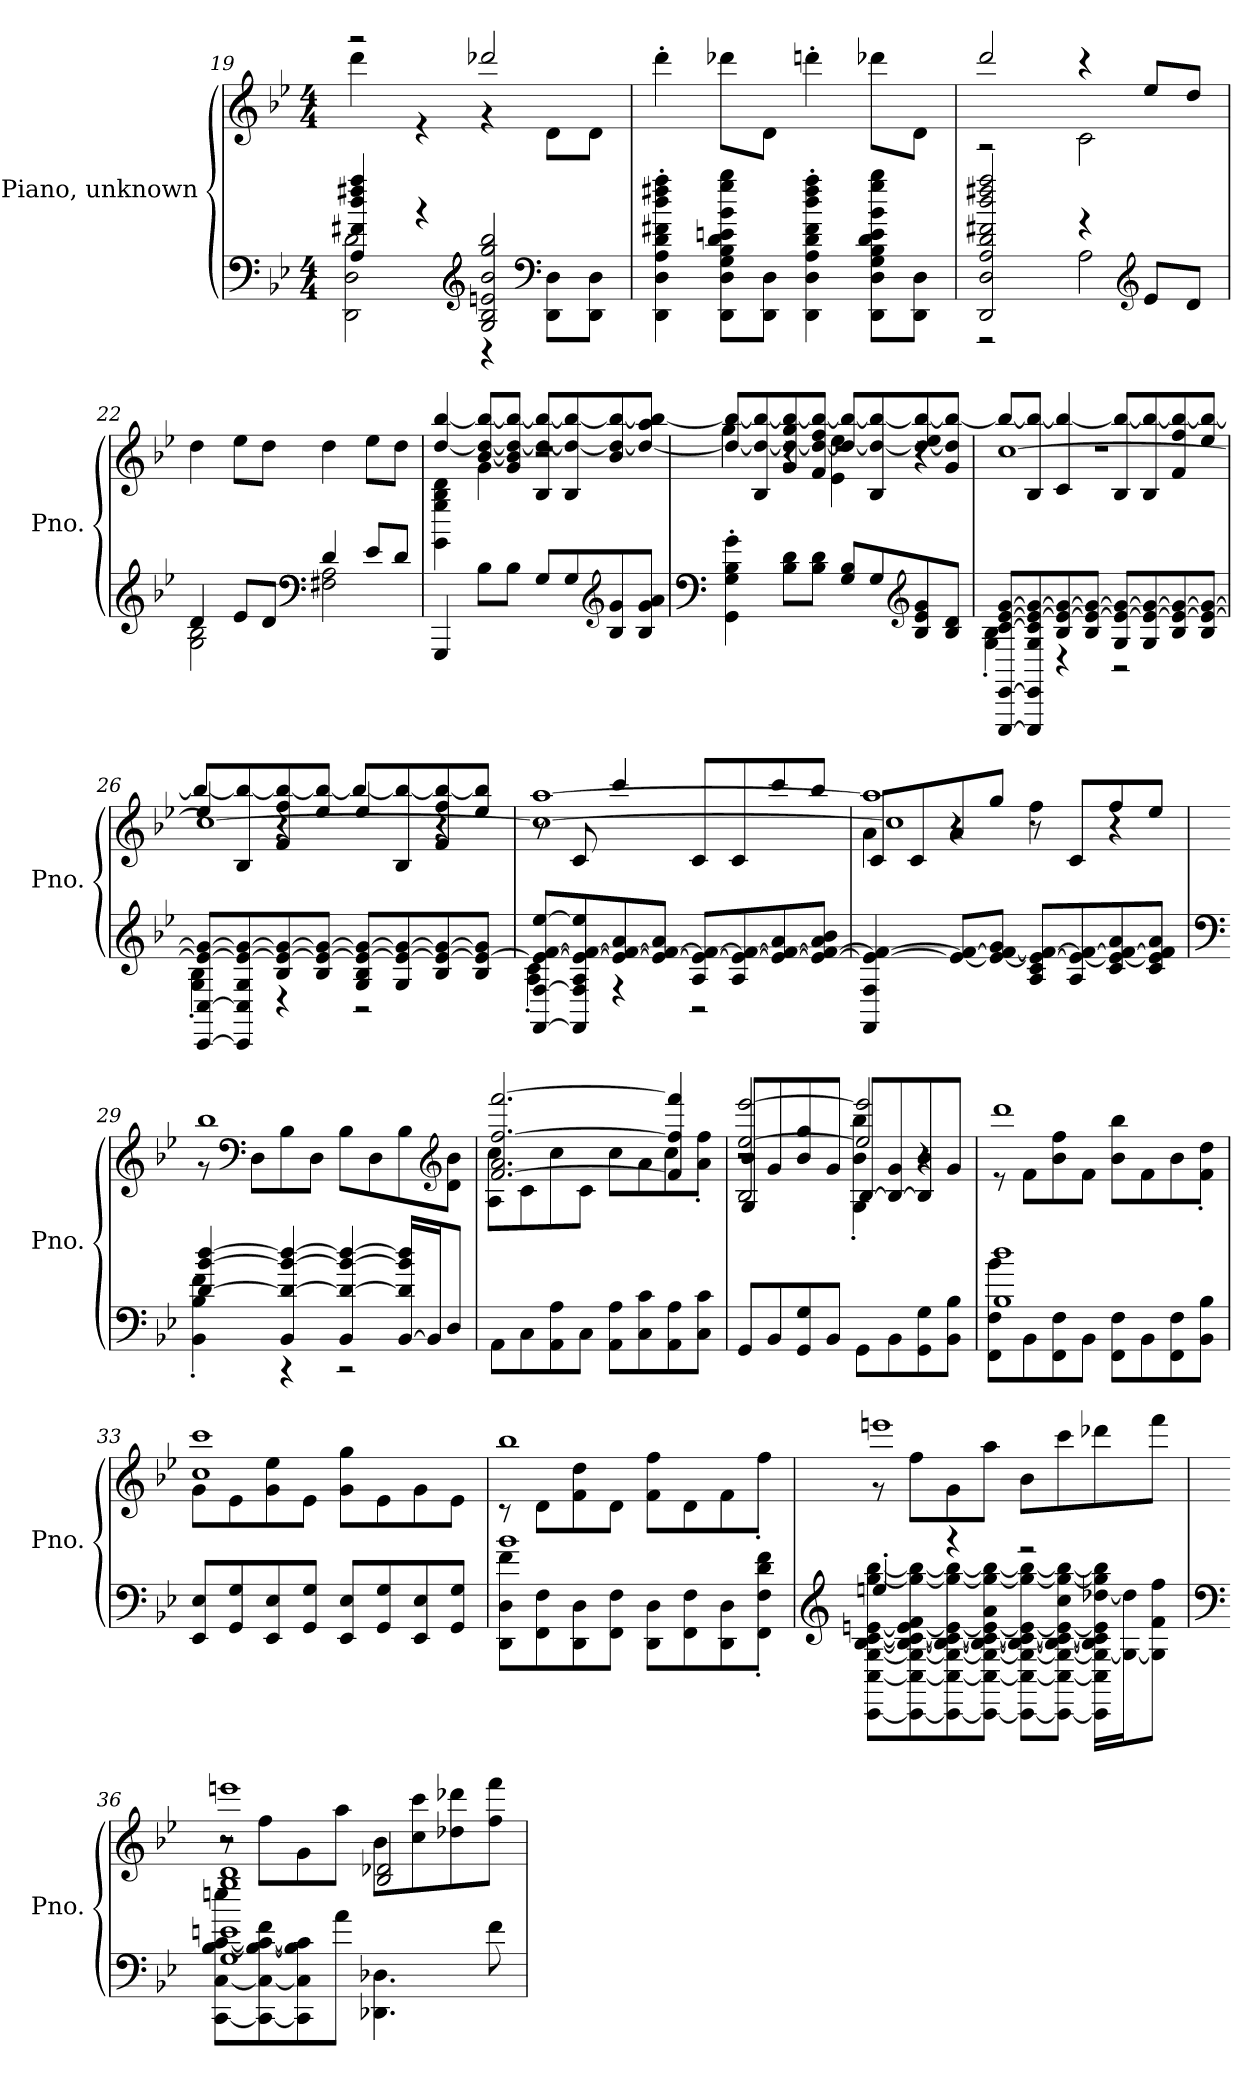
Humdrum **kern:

**kern	**kern
*part1	*part1
*staff2	*staff1
*I"Piano, unknown	*
*I'Pno.	*
*clefF4	*clefG2
*k[b-e-]	*k[b-e-]
*M4/4	*M4/4
=19	=19
*^	*^
4A/ 4f#X/ 4dd/ 4ff#X/ 4aa/	2DD\ 2D\ 2d\	2r	4ddd\
4r	.	.	4r
*clefG2	*	*	*
2G/ 2B-/ 2en/ 2b-/ 2gg/ 2bb-/	4r	2ddd-X/	4r
*clefF4	*	*	*
.	8DD\ 8D\L	.	8d\L
.	8DD\ 8D\J	.	8d\J
*v	*v	*	*
*	*v	*v
=20	=20
4DD\' 4D\' 4A\' 4d\' 4f#X\' 4dd\' 4ff#X\' 4aa\'	4ddd'\
8DD\ 8D\ 8G\ 8B-\ 8d\ 8en\ 8b-\ 8gg\ 8bb-\L	8ddd-X\L
8DD\ 8D\J	8d\J
4DD\' 4D\' 4A\' 4d\' 4f#\' 4dd\' 4ff#\' 4aa\'	4dddn'\
8DD\ 8D\ 8G\ 8B-\ 8d\ 8e\ 8b-\ 8gg\ 8bb-\L	8ddd-X\L
8DD\ 8D\J	8d\J
=21	=21
*^	*^
2DD/ 2D/ 2A/ 2d/ 2f#X/ 2dd/ 2ff#X/ 2aa/	2r	2ddd/	2r
4r	2A\	4r	2c\
*clefG2	*	*	*
8e-/L	.	8ee-/L	.
8d/J	.	8dd/J	.
*	*	*v	*v
!!LO:PB:g=z
=22	=22	=22
4d/	2G\ 2B-\	4dd\
8e-/L	.	8ee-\L
8d/J	.	8dd\J
*clefF4	*	*
4d/	2F#X\ 2A\	4dd\
8e-/L	.	8ee-\L
8d/J	.	8dd\J
*v	*v	*
=23	=23
*	*^
*	*	*^
4GGG/	1r	[4dd/ [4bb-/	4GG\ 4G\ 4B-\ 4d\
8B-\L	.	[8b-/ 8dd/_ 8bb-/_L	4g'\
8B-\J	.	8g/ 8b-/] 8dd/_ 8bb-/_J	.
8G/L	.	8B-/ 8dd/_ 8bb-/_L	2r
8G/	.	8B-/ 8dd/_ 8bb-/_	.
*clefG2	*	*	*
8B-/ 8g/	.	8b-/ 8dd/_ 8bb-/_	.
8B-/ 8g/ 8a/J	.	8dd/_ 8aa/ 8bb-/_J	.
=24	=24	=24	=24
*clefF4	*	*	*
4GG\' 4G\' 4B-\' 4g\'	1r	8dd/_ 8bb-/_L	4gg\
.	.	8B-/ 8dd/_ 8bb-/_	.
8B-\ 8d\L	.	8g/ 8dd/_ 8gg/ 8bb-/_	4r
8B-\ 8d\J	.	8f/ 8dd/_ 8ff/ 8bb-/_J	.
8G/ 8B-/L	.	8dd/_ 8bb-/_L	4e-\ 4ee-\
8G/	.	8B-/ 8dd/_ 8bb-/_	.
*clefG2	*	*	*
8B-/ 8e-/ 8g/	.	8dd/_ 8ee-/ 8bb-/_	4r
8B-/ 8d/J	.	8g/ 8dd/] 8bb-/_J	.
!!LO:LB:g=z	!!	!!
=25	=25	=25	=25
*^	*	*	*
[8EEE-/ [8EE-/ [8c/ [8e-/ [8g/L	4G\' 4B-\'	1r	8bb-/L_	[1cc
8EEE-/] 8EE-/] 8G/ 8c/] 8e-/_ 8g/_	.	.	8B-/ 8bb-/_J	.
8B-/ 8e-/_ 8g/_	4r	.	4c/ 4bb-/_	.
8B-/ 8e-/_ 8g/_J	.	.	.	.
8G/ 8e-/_ 8g/_L	2r	.	8B-/ 8bb-/_L	.
8G/ 8e-/_ 8g/_	.	.	8B-/ 8bb-/_	.
8B-/ 8e-/_ 8g/_	.	.	8f/ 8ff/ 8bb-/_	.
8B-/ 8e-/_ 8g/_J	.	.	8ee-/ 8bb-/_J	.
=26	=26	=26	=26	=26
[8CC/ [8C/ 8e-/_ 8g/_L	4G\' 4B-\'	4ee-/	8bb-/L_	1cc_
8CC/] 8C/] 8G/ 8e-/_ 8g/_	.	.	8B-/ 8bb-/_	.
8B-/ 8e-/_ 8g/_	4r	4r	8f/ 8ff/ 8bb-/_	.
8B-/ 8e-/_ 8g/_J	.	.	8ee-/ 8bb-/_J	.
8G/ 8B-/ 8e-/_ 8g/_L	2r	4ee-/	8bb-/L_	.
8G/ 8e-/_ 8g/_	.	.	8B-/ 8bb-/_	.
8B-/ 8e-/_ 8g/_	.	4r	8f/ 8ff/ 8bb-/_	.
8B-/ 8e-/_ 8g/]J	.	.	8ee-/ 8bb-/]J	.
=27	=27	=27	=27	=27
[8FF/ [8F/ 8e-/_ [8f/ [8ee-/L	4A\' 4c\'	[1aa	8r	1cc_
8FF/] 8F/] 8A/ 8e-/_ 8f/_ 8ee-/]	.	.	8c/	.
8e-/_ 8f/_ 8a/	4r	.	4ccc/	.
8e-/_ 8f/_ 8a/J	.	.	.	.
8A/ 8e-/_ 8f/_L	2r	.	8c/L	.
8A/ 8e-/_ 8f/_	.	.	8c/	.
8e-/_ 8f/_ 8a/	.	.	8ccc/	.
8e-/_ 8f/_ 8a/ 8b-/J	.	.	8bb-/J	.
*v	*v	*	*	*
!!LO:LB:g=z
=28	=28	=28	=28
*	*	*	*^
4FF/ 4F/ 4e-/_ 4f/_	1aa]	4a\	8c/L	1cc]
.	.	.	8c/	.
8e-/_ 8f/_L	.	4r	8a/	.
8e-/_ 8f/_ 8g/J	.	.	8gg/J	.
8A/ 8c/ 8e-/_ 8f/_L	.	4ff\	8r	.
8A/ 8e-/_ 8f/_	.	.	8c/L	.
8c/ 8e-/_ 8f/_ 8a/	.	4r	8ff/	.
8c/ 8e-/] 8f/] 8a/J	.	.	8ee-/J	.
*	*v	*v	*v	*v
=29	=29
*clefF4	*
*^	*^
[4d/ [4b-/ [4dd/	4BB-\' 4B-\' 4f\'	1bb-	8r
*	*	*clefF4	*
.	.	.	8D\L
4BB-/ 4d/_ 4b-/_ 4dd/_	4r	.	8B-\
.	.	.	8D\J
4BB-/ 4d/_ 4b-/_ 4dd/_	2r	.	8B-\L
.	.	.	8D\
[16BB-/ 16d/] 16b-/] 16dd/]LL	.	.	8B-\
16BB-/J]	.	.	.
*	*	*clefG2	*
8D/J	.	.	8d\ 8b-\J
*v	*v	*	*
=30	=30	=30
8AA\L	[2.f/ 2.a/ [2.ff/ [2.fff/	8A\ 8cc\L
8C\	.	8c\
8AA\ 8A\	.	8cc\
8C\J	.	8c\J
8AA\ 8A\L	.	8cc\L
8C\ 8c\	.	8a\
8AA\ 8A\	4f/] 4ff/] 4fff/]	8cc\
8C\ 8c\J	.	8a\' 8ff\'J
!!LO:LB:g=z
=31	=31	=31
*	*	*^
8GG/L	2B-/ [2ee-/ [2eee-/	2r	8G/ 8b-/L
8BB-/	.	.	8g/
8GG/ 8G/	.	.	8b-/ 8gg/
8BB-/J	.	.	8g/J
8GG\L	2ee-/] 2eee-/]	4G\' 4b-\' 4bb-\'	[8B-/L
8BB-\	.	.	8B-/_ 8g/
8GG\ 8G\	.	4r	8B-/] 8b-/
8BB-\ 8B-\J	.	.	8g/J
*	*	*v	*v
=32	=32	=32
*^	*	*
1B- 1dd	8FF\ 8F\ 8b-\L	1ddd	8r
.	8BB-\	.	8f\L
.	8FF\ 8F\	.	8b-\ 8ff\
.	8BB-\J	.	8f\J
.	8FF\ 8F\L	.	8b-\ 8bb-\L
.	8BB-\	.	8f\
.	8FF\ 8F\	.	8b-\
.	8BB-\ 8B-\J	.	8f\' 8dd\'J
*v	*v	*	*
=33	=33	=33
8EE-/ 8E-/L	1cc 1ccc	8g\L
8GG/ 8G/	.	8e-\
8EE-/ 8E-/	.	8g\ 8ee-\
8GG/ 8G/J	.	8e-\J
8EE-/ 8E-/L	.	8g\ 8gg\L
8GG/ 8G/	.	8e-\
8EE-/ 8E-/	.	8g\
8GG/ 8G/J	.	8e-\J
=34	=34	=34
*^	*	*
1b-	8DD\ 8D\ 8f\L	1bb-	8r
.	8FF\ 8F\	.	8d\L
.	8DD\ 8D\	.	8f\ 8dd\
.	8FF\ 8F\J	.	8d\J
.	8DD\ 8D\L	.	8f\ 8ff\L
.	8FF\ 8F\	.	8d\
.	8DD\ 8D\	.	8f\
.	8FF\' 8F\' 8d\' 8f\'J	.	8ff'\J
!!LO:LB:g=z	!!
=35	=35	=35	=35
*clefG2	*	*	*
4een'/	[8CC\ [8C\ [8G\ [8B-\ [8c\ [8en\ [8gg\ [8bb-\L	1eeen	8r
.	8CC\_ 8C\_ 8G\_ 8B-\_ 8c\_ 8e\_ 8f\ 8gg\_ 8bb-\_	.	8ff\L
4r	8CC\_ 8C\_ 8G\_ 8B-\_ 8c\_ 8e\_ 8gg\_ 8bb-\_	.	8g\
.	8CC\_ 8C\_ 8G\_ 8B-\_ 8c\_ 8e\_ 8a\ 8gg\_ 8bb-\_J	.	8aa\J
2r	8CC\_ 8C\_ 8G\_ 8B-\_ 8c\_ 8e\_ 8gg\_ 8bb-\_L	.	8b-\L
.	8CC\_ 8C\_ 8G\_ 8B-\_ 8c\_ 8e\_ 8cc\ 8gg\_ 8bb-\_J	.	8ccc\
.	16CC\] 16C\] 16G\_ 16B-\] 16c\] 16e\] [16dd-X\ 16gg\] 16bb-\]LL	.	8ddd-X\
.	16G\_ 16dd-\]J	.	.
.	8G\] 8f\ 8ff\J	.	8fff\J
*	*	*v	*v
=36	=36	=36
*clefF4	*	*
*	*	*^
*	*	*	*^
1G 1en 1gg 1bb-	[8CC\ [8C\ [8B-\ [8c\ 8een\L	1eeen	8r	2r
.	8CC\_ 8C\_ 8B-\_ 8c\_ 8f\	.	8ff\L	.
.	8CC\] 8C\] 8B-\] 8c\]	.	8g\	.
.	8a\J	.	8aa\J	.
.	4.DD-X\ 4.D-X\	.	8b-\L	2B-/ 2d-X/
.	.	.	8cc\ 8ccc\	.
.	.	.	8dd-X\ 8ddd-X\	.
.	8f\	.	8ff\ 8fff\J	.
*v	*v	*	*	*
*	*v	*v	*v
=	=
*-	*-
